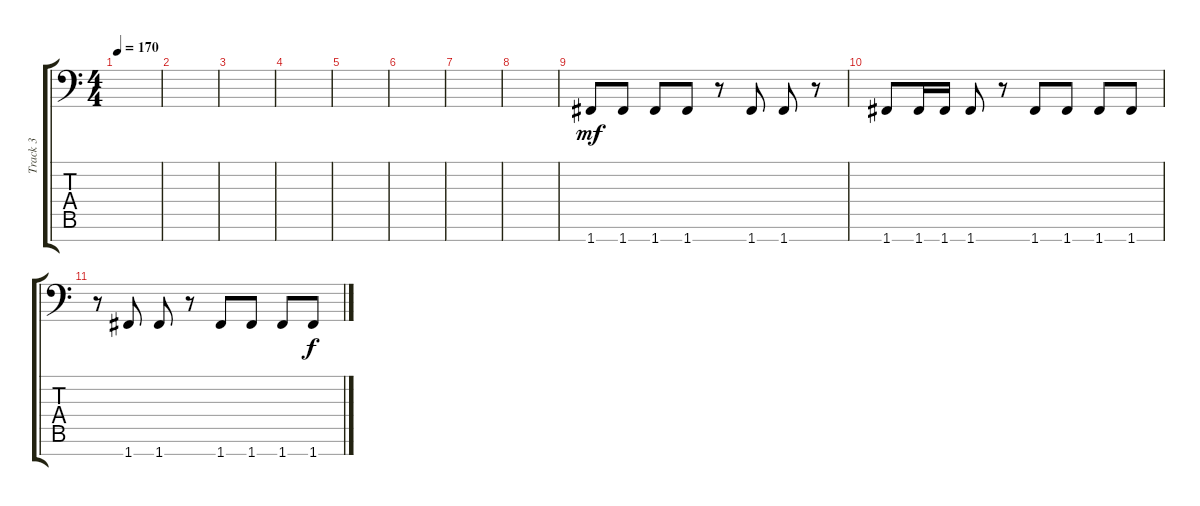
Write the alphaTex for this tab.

\track ("Track 3" "Track 3") {instrument distortionguitar}
\staff {score tabs}
\tuning (C4 G3 Eb3 Bb2 F2 C2 F1) {hide}
\ts (4 4)
\tempo 170
\clef f4
\ks c
|
|
|
|
|
|
|
|
1.7.8{dy mf} 1.7.8 1.7.8 1.7.8 r.8 1.7.8 1.7.8 r.8 |
1.7.8 1.7.16 1.7.16 1.7.8 r.8 1.7.8 1.7.8 1.7.8 1.7.8 |
r.8 1.7.8 1.7.8 r.8 1.7.8 1.7.8 1.7.8 1.7.8{dy f}
